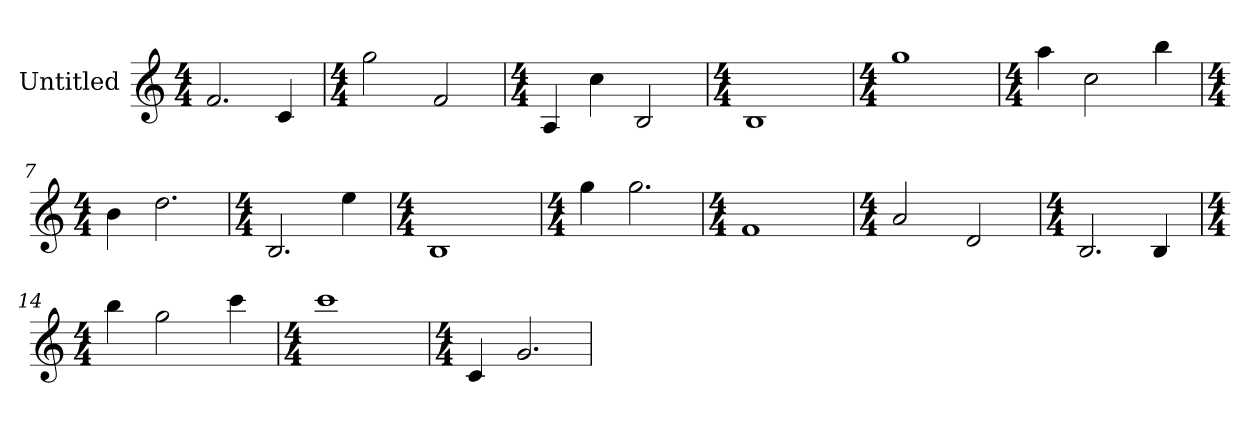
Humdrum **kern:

**kern
*part1
*staff1
*I"Untitled
*k[]
*C:
*M4/4
=1
!LO:N:vis=2.
2f
4c
=2
*k[]
*C:
*M4/4
2gg
2f
=3
*k[]
*C:
*M4/4
4A
4cc
2B
=4
*k[]
*C:
*M4/4
1B
=5
*k[]
*C:
*M4/4
1gg
=6
*k[]
*C:
*M4/4
4aa
2cc
4bb
=7
*k[]
*C:
*M4/4
4b
!LO:N:vis=2.
2dd
=8
*k[]
*C:
*M4/4
!LO:N:vis=2.
2B
4ee
=9
*k[]
*C:
*M4/4
1B
=10
*k[]
*C:
*M4/4
4gg
!LO:N:vis=2.
2gg
=11
*k[]
*C:
*M4/4
1f
=12
*k[]
*C:
*M4/4
2a
2d
=13
*k[]
*C:
*M4/4
!LO:N:vis=2.
2B
4B
=14
*k[]
*C:
*M4/4
4bb
2gg
4ccc
=15
*k[]
*C:
*M4/4
1ccc
=16
*k[]
*C:
*M4/4
4c
!LO:N:vis=2.
2g
=
*-
